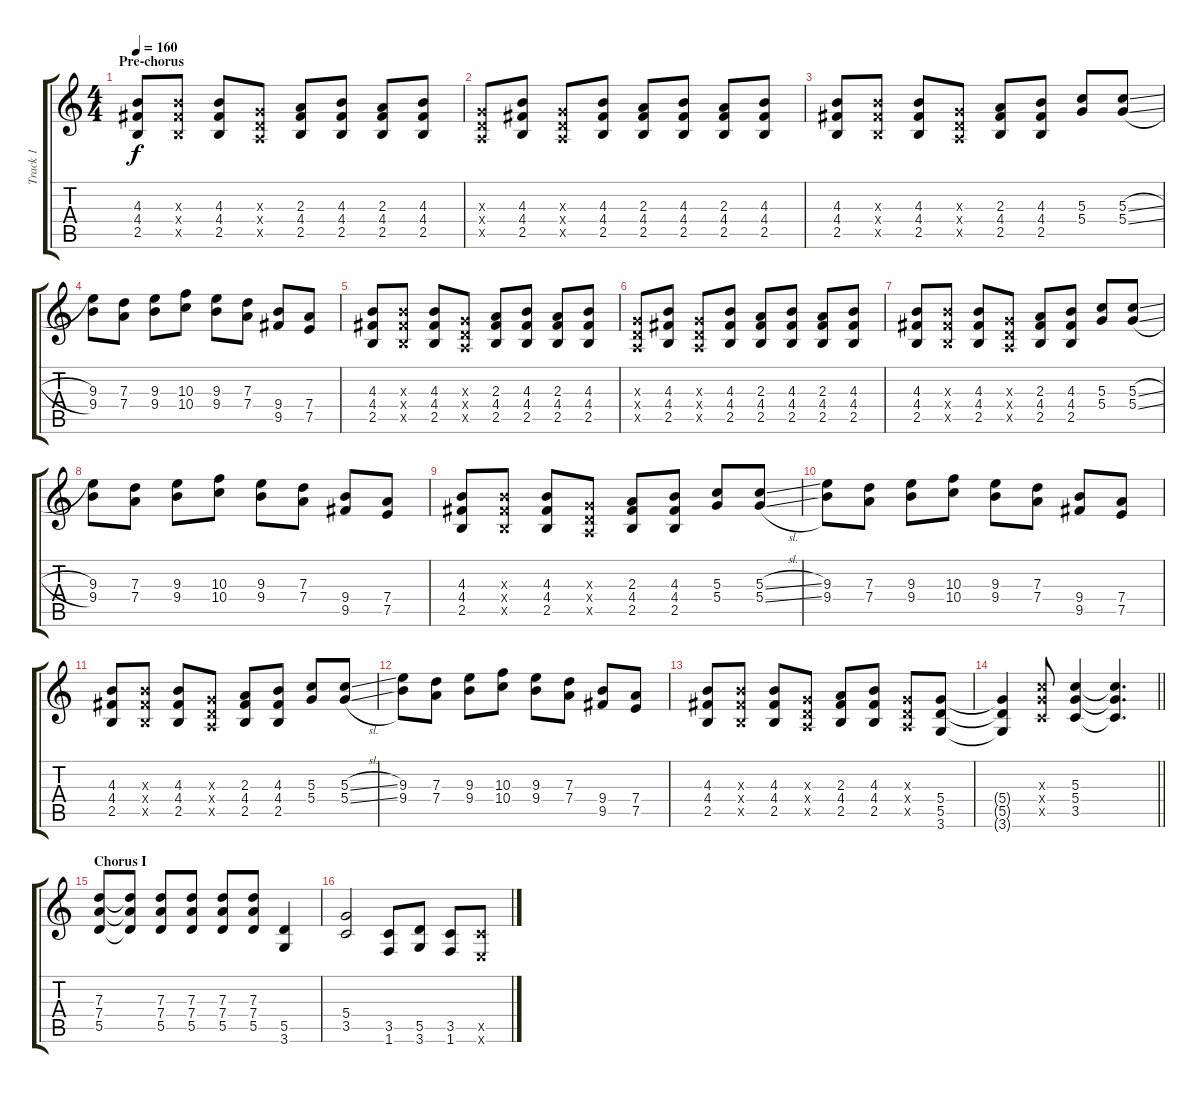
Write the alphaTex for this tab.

\track ("Track 1" "Track 1") {instrument distortionguitar}
\staff {score tabs}
\tuning (E4 B3 G3 D3 A2 E2) {hide}
\ts (4 4)
\section ("" "Pre-chorus")
\tempo 160
\clef g2
\ks c
(4.3 4.4 2.5).8{dy f} (4.3{x} 4.4{x} 2.5{x}).8 (4.3 4.4 2.5).8 (0.3{x} 0.4{x} 0.5{x}).8 (2.3 4.4 2.5).8 (4.3 4.4 2.5).8 (2.3 4.4 2.5).8 (4.3 4.4 2.5).8 |
(0.3{x} 0.4{x} 0.5{x}).8 (4.3 4.4 2.5).8 (0.3{x} 0.4{x} 0.5{x}).8 (4.3 4.4 2.5).8 (2.3 4.4 2.5).8 (4.3 4.4 2.5).8 (2.3 4.4 2.5).8 (4.3 4.4 2.5).8 |
(4.3 4.4 2.5).8 (4.3{x} 4.4{x} 2.5{x}).8 (4.3 4.4 2.5).8 (0.3{x} 0.4{x} 0.5{x}).8 (2.3 4.4 2.5).8 (4.3 4.4 2.5).8 (5.3 5.4).8 (5.3{sl} 5.4{sl}).8 |
(9.3 9.4).8 (7.3 7.4).8 (9.3 9.4).8 (10.3 10.4).8 (9.3 9.4).8 (7.3 7.4).8 (9.4 9.5).8 (7.4 7.5).8 |
(4.3 4.4 2.5).8 (4.3{x} 4.4{x} 2.5{x}).8 (4.3 4.4 2.5).8 (0.3{x} 0.4{x} 0.5{x}).8 (2.3 4.4 2.5).8 (4.3 4.4 2.5).8 (2.3 4.4 2.5).8 (4.3 4.4 2.5).8 |
(0.3{x} 0.4{x} 0.5{x}).8 (4.3 4.4 2.5).8 (0.3{x} 0.4{x} 0.5{x}).8 (4.3 4.4 2.5).8 (2.3 4.4 2.5).8 (4.3 4.4 2.5).8 (2.3 4.4 2.5).8 (4.3 4.4 2.5).8 |
(4.3 4.4 2.5).8 (4.3{x} 4.4{x} 2.5{x}).8 (4.3 4.4 2.5).8 (0.3{x} 0.4{x} 0.5{x}).8 (2.3 4.4 2.5).8 (4.3 4.4 2.5).8 (5.3 5.4).8 (5.3{sl} 5.4{sl}).8 |
(9.3 9.4).8 (7.3 7.4).8 (9.3 9.4).8 (10.3 10.4).8 (9.3 9.4).8 (7.3 7.4).8 (9.4 9.5).8 (7.4 7.5).8 |
(4.3 4.4 2.5).8 (4.3{x} 4.4{x} 2.5{x}).8 (4.3 4.4 2.5).8 (0.3{x} 0.4{x} 0.5{x}).8 (2.3 4.4 2.5).8 (4.3 4.4 2.5).8 (5.3 5.4).8 (5.3{sl} 5.4{sl}).8 |
(9.3 9.4).8 (7.3 7.4).8 (9.3 9.4).8 (10.3 10.4).8 (9.3 9.4).8 (7.3 7.4).8 (9.4 9.5).8 (7.4 7.5).8 |
(4.3 4.4 2.5).8 (4.3{x} 4.4{x} 2.5{x}).8 (4.3 4.4 2.5).8 (0.3{x} 0.4{x} 0.5{x}).8 (2.3 4.4 2.5).8 (4.3 4.4 2.5).8 (5.3 5.4).8 (5.3{sl} 5.4{sl}).8 |
(9.3 9.4).8 (7.3 7.4).8 (9.3 9.4).8 (10.3 10.4).8 (9.3 9.4).8 (7.3 7.4).8 (9.4 9.5).8 (7.4 7.5).8 |
(4.3 4.4 2.5).8 (4.3{x} 4.4{x} 2.5{x}).8 (4.3 4.4 2.5).8 (0.3{x} 0.4{x} 0.5{x}).8 (2.3 4.4 2.5).8 (4.3 4.4 2.5).8 (0.3{x} 0.4{x} 0.5{x}).8 (5.4 5.5 3.6).8 |
\barLineRight lightlight
(5.4{t} 5.5{t} 3.6{t}).4 (5.3{x} 5.4{x} 3.5{x}).8 (5.3 5.4 3.5).4 (5.3{t} 5.4{t} 3.5{t}).4{d} |
\section ("" "Chorus I")
(7.3 7.4 5.5).8 (7.3{t} 7.4{t} 5.5{t}).8 (7.3 7.4 5.5).8 (7.3 7.4 5.5).8 (7.3 7.4 5.5).8 (7.3 7.4 5.5).8 (5.5 3.6).4 |
(5.4 3.5).2 (3.5 1.6).8 (5.5 3.6).8 (3.5 1.6).8 (3.5{x} 0.6{x}).8
